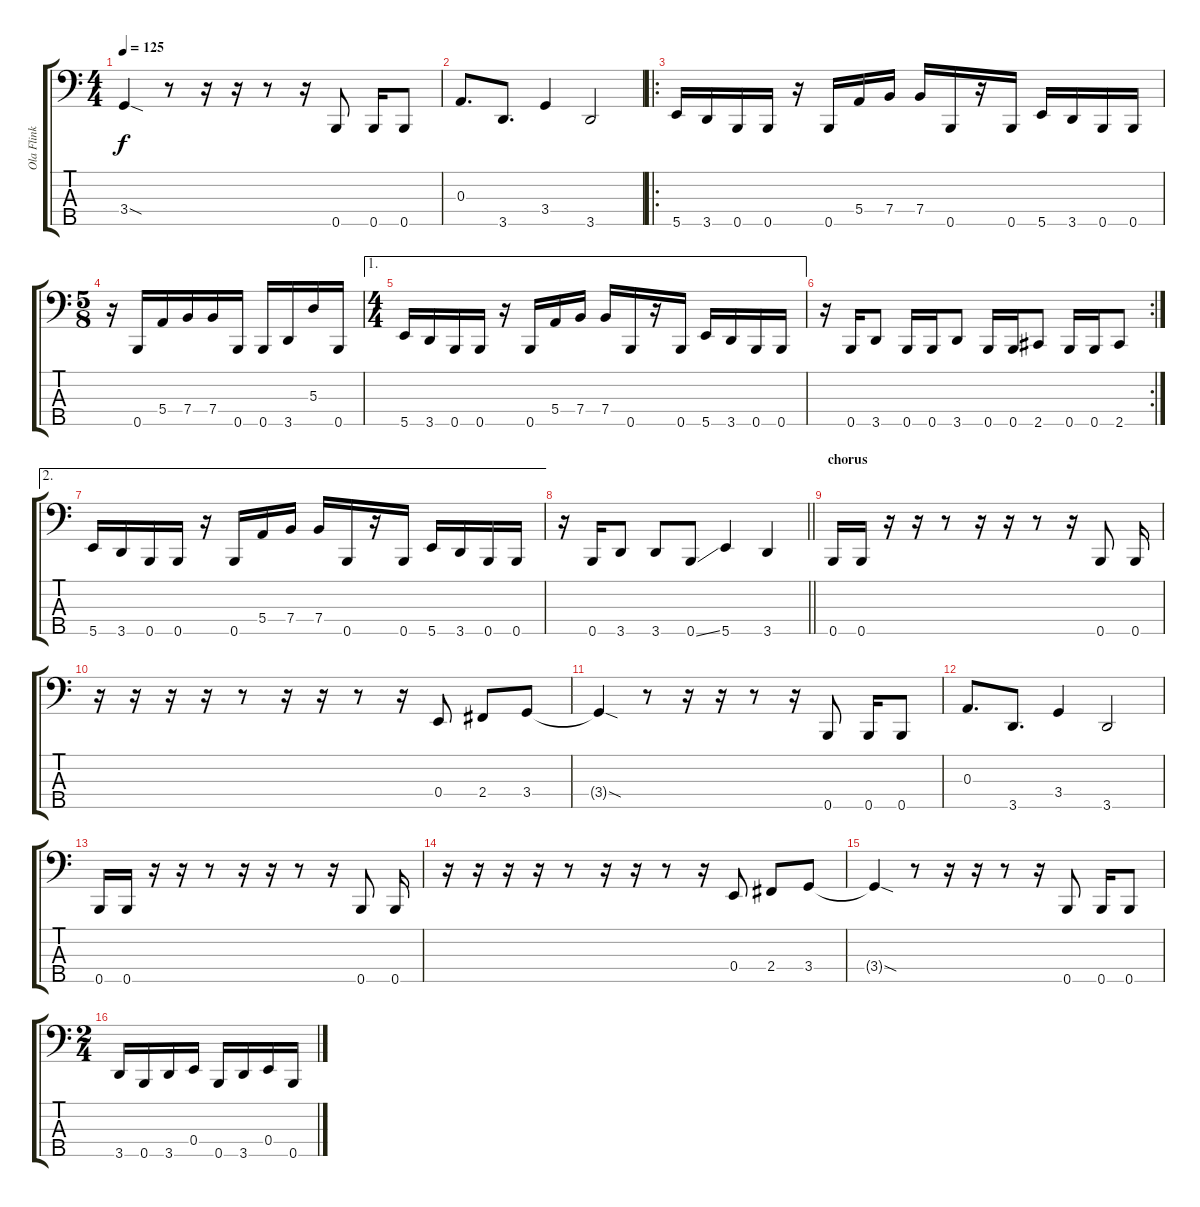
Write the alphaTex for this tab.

\track ("Ola Flink" "Ola Flink") {instrument electricbasspick}
\staff {score tabs}
\tuning (G2 D2 A1 E1 B0) {hide}
\ts (4 4)
\tempo 125
\clef f4
\ks c
3.4{sod t}.4{dy f} r.8 r.16 r.16 r.8 r.16 0.5.8 0.5.16 0.5.8 |
0.3.8{d} 3.5.8{d} 3.4.4 3.5.2 |
\ro
5.5.16 3.5.16 0.5.16 0.5.16 r.16 0.5.16 5.4.16 7.4.16 7.4.16 0.5.16 r.16 0.5.16 5.5.16 3.5.16 0.5.16 0.5.16 |
\ts (5 8)
r.16 0.5.16 5.4.16 7.4.16 7.4.16 0.5.16 0.5.16 3.5.16 5.3.16 0.5.16 |
\ae 1
\ts (4 4)
5.5.16 3.5.16 0.5.16 0.5.16 r.16 0.5.16 5.4.16 7.4.16 7.4.16 0.5.16 r.16 0.5.16 5.5.16 3.5.16 0.5.16 0.5.16 |
\rc 2
r.16 0.5.16 3.5.8 0.5.16 0.5.16 3.5.8 0.5.16 0.5.16 2.5.8 0.5.16 0.5.16 2.5.8 |
\ae 2
5.5.16 3.5.16 0.5.16 0.5.16 r.16 0.5.16 5.4.16 7.4.16 7.4.16 0.5.16 r.16 0.5.16 5.5.16 3.5.16 0.5.16 0.5.16 |
\barLineRight lightlight
r.16 0.5.16 3.5.8 3.5.8 0.5{ss}.8 5.5.4 3.5.4 |
\section ("" "chorus")
0.5.16 0.5.16 r.16 r.16 r.8 r.16 r.16 r.8 r.16 0.5.8 0.5.16 |
r.16 r.16 r.16 r.16 r.8 r.16 r.16 r.8 r.16 0.4.8 2.4.8 3.4.8 |
3.4{sod t}.4 r.8 r.16 r.16 r.8 r.16 0.5.8 0.5.16 0.5.8 |
0.3.8{d} 3.5.8{d} 3.4.4 3.5.2 |
0.5.16 0.5.16 r.16 r.16 r.8 r.16 r.16 r.8 r.16 0.5.8 0.5.16 |
r.16 r.16 r.16 r.16 r.8 r.16 r.16 r.8 r.16 0.4.8 2.4.8 3.4.8 |
3.4{sod t}.4 r.8 r.16 r.16 r.8 r.16 0.5.8 0.5.16 0.5.8 |
\ts (2 4)
3.5.16 0.5.16 3.5.16 0.4.16 0.5.16 3.5.16 0.4.16 0.5.16
